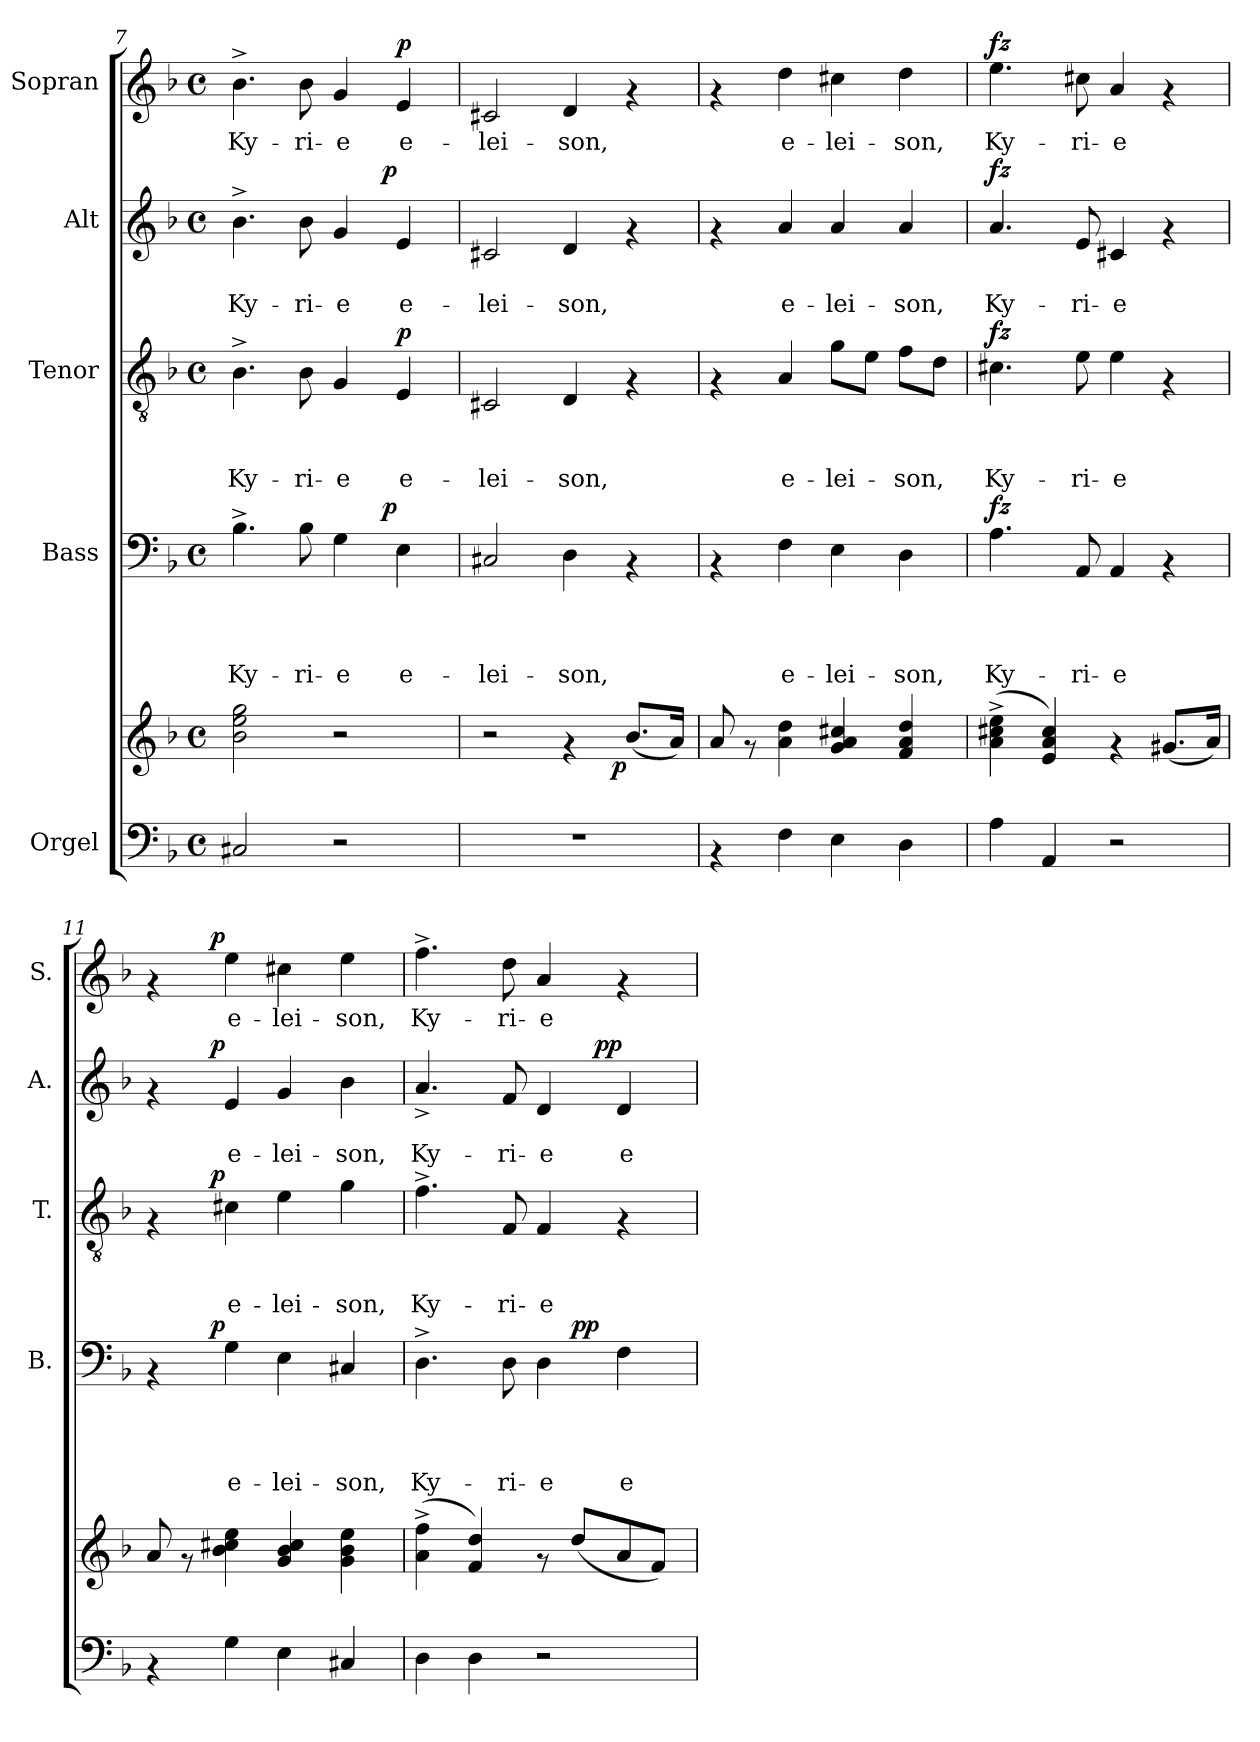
**kern	**kern	**dynam	**kern	**text	**text	**text	**text	**dynam	**kern	**text	**text	**text	**dynam	**kern	**text	**text	**dynam	**kern	**text	**dynam
*part5	*part5	*part5	*part4	*part4	*part4	*part4	*part4	*part4	*part3	*part3	*part3	*part3	*part3	*part2	*part2	*part2	*part2	*part1	*part1	*part1
*staff6	*staff5	*staff5/6	*staff4	*staff4	*staff4	*staff4	*staff4	*staff4	*staff3	*staff3	*staff3	*staff3	*staff3	*staff2	*staff2	*staff2	*staff2	*staff1	*staff1	*staff1
*I"Orgel	*	*	*I"Bass	*	*	*	*	*	*I"Tenor	*	*	*	*	*I"Alt	*	*	*	*I"Sopran	*	*
*	*	*	*I'B.	*	*	*	*	*	*I'T.	*	*	*	*	*I'A.	*	*	*	*I'S.	*	*
*clefF4	*clefG2	*	*clefF4	*	*	*	*	*	*clefGv2	*	*	*	*	*clefG2	*	*	*	*clefG2	*	*
*k[b-]	*k[b-]	*	*k[b-]	*	*	*	*	*	*k[b-]	*	*	*	*	*k[b-]	*	*	*	*k[b-]	*	*
*F:	*F:	*	*F:	*	*	*	*	*	*F:	*	*	*	*	*F:	*	*	*	*F:	*	*
*M4/4	*M4/4	*	*M4/4	*	*	*	*	*	*M4/4	*	*	*	*	*M4/4	*	*	*	*M4/4	*	*
*met(c)	*met(c)	*	*met(c)	*	*	*	*	*	*met(c)	*	*	*	*	*met(c)	*	*	*	*met(c)	*	*
=7	=7	=7	=7	=7	=7	=7	=7	=7	=7	=7	=7	=7	=7	=7	=7	=7	=7	=7	=7	=7
!	!	!	!	!	!	!	!LO:LY:b	!	!	!	!	!LO:LY:b	!	!	!	!LO:LY:b	!	!	!LO:LY:b	!
*	*	*	*^	*	*	*	*	*	*	*	*	*	*	*^	*	*	*	*	*	*
2C#X/	2b-\ 2ee\ 2gg\	.	4.B-^>\	2ryy	.	.	.	Ky-	.	4.B-^>\	.	.	Ky-	.	4.b-^>\	2ryy	.	Ky-	.	4.b-^>\	Ky-	.
!	!	!	!	!	!	!	!	!LO:LY:b	!	!	!	!	!LO:LY:b	!	!	!	!	!LO:LY:b	!	!	!LO:LY:b	!
.	.	.	8B-\	.	.	.	.	-ri-	.	8B-\	.	.	-ri-	.	8b-\	.	.	-ri-	.	8b-\	-ri-	.
!	!	!	!	!	!	!	!	!LO:LY:b	!	!	!	!	!LO:LY:b	!	!	!	!	!LO:LY:b	!	!	!LO:LY:b	!
2r	2r	.	4G\	8..ryy	.	.	.	-e	.	4G/	.	.	-e	.	4g/	8..ryy	.	-e	.	4g/	-e	.
!	!	!	!	!	!	!	!	!	!LO:DY:a	!	!	!	!	!	!	!	!	!	!LO:DY:a	!	!	!
.	.	.	.	4ryy	.	.	.	.	p	.	.	.	.	.	.	4ryy	.	.	p	.	.	.
!	!	!	!	!	!	!	!	!LO:LY:b	!	!	!	!	!LO:LY:b	!LO:DY:a	!	!	!	!LO:LY:b	!	!	!LO:LY:b	!LO:DY:a
.	.	.	4E\	.	.	.	.	e-	.	4E/	.	.	e-	p	4e/	.	.	e-	.	4e/	e-	p
.	.	.	.	32ryy	.	.	.	.	.	.	.	.	.	.	.	32ryy	.	.	.	.	.	.
!!LO:PB:g=z
=8	=8	=8	=8	=8	=8	=8	=8	=8	=8	=8	=8	=8	=8	=8	=8	=8	=8	=8	=8	=8	=8	=8
!	!	!	!	!	!	!	!	!	!	!	!	!	!	!	!LO:TX:a:t=1 5	!	!	!	!	!	!	!
!	!	!	!	!	!	!	!	!LO:LY:b	!	!	!	!	!LO:LY:b	!	!	!	!	!LO:LY:b	!	!	!LO:LY:b	!
*	*^	*	*v	*v	*	*	*	*	*	*	*	*	*	*	*v	*v	*	*	*	*	*	*
1r	2r	2ryy	.	2C#X/	.	.	.	-lei-	.	2C#X/	.	.	-lei-	.	2c#X/	.	-lei-	.	2c#X/	-lei-	.
!	!	!	!	!	!	!	!	!LO:LY:b	!	!	!	!	!LO:LY:b	!	!	!	!LO:LY:b	!	!	!LO:LY:b	!
.	4rf	8..ryy	.	4D\	.	.	.	-son,	.	4D/	.	.	-son,	.	4d/	.	-son,	.	4d/	-son,	.
!	!	!	!LO:DY:b	!	!	!	!	!	!	!	!	!	!	!	!	!	!	!	!	!	!
.	.	4ryy	p	.	.	.	.	.	.	.	.	.	.	.	.	.	.	.	.	.	.
.	(<8.b-/L	.	.	4rAA	.	.	.	.	.	4rF	.	.	.	.	4rf	.	.	.	4rf	.	.
.	16a/Jk)	.	.	.	.	.	.	.	.	.	.	.	.	.	.	.	.	.	.	.	.
.	.	32ryy	.	.	.	.	.	.	.	.	.	.	.	.	.	.	.	.	.	.	.
*	*v	*v	*	*	*	*	*	*	*	*	*	*	*	*	*	*	*	*	*	*	*
=9	=9	=9	=9	=9	=9	=9	=9	=9	=9	=9	=9	=9	=9	=9	=9	=9	=9	=9	=9	=9
4rAA	8a/	.	4rAA	.	.	.	.	.	4rF	.	.	.	.	4rf	.	.	.	4rf	.	.
.	8rf	.	.	.	.	.	.	.	.	.	.	.	.	.	.	.	.	.	.	.
!	!	!	!	!	!	!	!LO:LY:b	!	!	!	!	!LO:LY:b	!	!	!	!LO:LY:b	!	!	!LO:LY:b	!
4F\	4a\ 4dd\	.	4F\	.	.	.	e-	.	4A/	.	.	e-	.	4a/	.	e-	.	4dd\	e-	.
!	!	!	!	!	!	!	!LO:LY:b	!	!	!	!	!LO:LY:b	!	!	!	!LO:LY:b	!	!	!LO:LY:b	!
4E\	4g/ 4a/ 4cc#X/	.	4E\	.	.	.	-lei-	.	8g\L	.	.	-lei-	.	4a/	.	-lei-	.	4cc#X\	-lei-	.
.	.	.	.	.	.	.	.	.	8e\J	.	.	.	.	.	.	.	.	.	.	.
!	!	!	!	!	!	!	!LO:LY:b	!	!	!	!	!LO:LY:b	!	!	!	!LO:LY:b	!	!	!LO:LY:b	!
4D\	4f/ 4a/ 4dd/	.	4D\	.	.	.	-son,	.	8f\L	.	.	-son,	.	4a/	.	-son,	.	4dd\	-son,	.
.	.	.	.	.	.	.	.	.	8d\J	.	.	.	.	.	.	.	.	.	.	.
=10	=10	=10	=10	=10	=10	=10	=10	=10	=10	=10	=10	=10	=10	=10	=10	=10	=10	=10	=10	=10
!	!	!	!	!	!	!	!LO:LY:b	!LO:DY:a	!	!	!	!LO:LY:b	!LO:DY:a	!	!	!LO:LY:b	!LO:DY:a	!	!LO:LY:b	!LO:DY:a
4A\	(>4a\^> 4cc#X\^> 4ee\^>	.	4.A\	.	.	.	Ky-	fz	4.c#X\	.	.	Ky-	fz	4.a/	.	Ky-	fz	4.ee\	Ky-	fz
4AA/	4e/ 4a/ 4cc#/)	.	.	.	.	.	.	.	.	.	.	.	.	.	.	.	.	.	.	.
!	!	!	!	!	!	!	!LO:LY:b	!	!	!	!	!LO:LY:b	!	!	!	!LO:LY:b	!	!	!LO:LY:b	!
.	.	.	8AA/	.	.	.	-ri-	.	8e\	.	.	-ri-	.	8e/	.	-ri-	.	8cc#X\	-ri-	.
!	!	!	!	!	!	!	!LO:LY:b	!	!	!	!	!LO:LY:b	!	!	!	!LO:LY:b	!	!	!LO:LY:b	!
2r	4rf	.	4AA/	.	.	.	-e	.	4e\	.	.	-e	.	4c#X/	.	-e	.	4a/	-e	.
.	(<8.g#X/L	.	4rAA	.	.	.	.	.	4rF	.	.	.	.	4rf	.	.	.	4rf	.	.
.	16a/Jk)	.	.	.	.	.	.	.	.	.	.	.	.	.	.	.	.	.	.	.
=11	=11	=11	=11	=11	=11	=11	=11	=11	=11	=11	=11	=11	=11	=11	=11	=11	=11	=11	=11	=11
*	*	*	*^	*	*	*	*	*	*^	*	*	*	*	*^	*	*	*	*^	*	*
4rAA	8a/	.	4rAA	8..ryy	.	.	.	.	.	4rF	8..ryy	.	.	.	.	4rf	8..ryy	.	.	.	4rf	8..ryy	.	.
.	8rf	.	.	.	.	.	.	.	.	.	.	.	.	.	.	.	.	.	.	.	.	.	.	.
!	!	!	!	!	!	!	!	!	!LO:DY:a	!	!	!	!	!	!LO:DY:a	!	!	!	!	!LO:DY:a	!	!	!	!LO:DY:a
.	.	.	.	2ryy	.	.	.	.	p	.	2ryy	.	.	.	p	.	2ryy	.	.	p	.	2ryy	.	p
!	!	!	!	!	!	!	!	!LO:LY:b	!	!	!	!	!	!LO:LY:b	!	!	!	!	!LO:LY:b	!	!	!	!LO:LY:b	!
4G\	4b-\ 4cc#X\ 4ee\	.	4G\	.	.	.	.	e-	.	4c#X\	.	.	.	e-	.	4e/	.	.	e-	.	4ee\	.	e-	.
!	!	!	!	!	!	!	!	!LO:LY:b	!	!	!	!	!	!LO:LY:b	!	!	!	!	!LO:LY:b	!	!	!	!LO:LY:b	!
4E\	4g/ 4b-/ 4cc#/	.	4E\	.	.	.	.	-lei-	.	4e\	.	.	.	-lei-	.	4g/	.	.	-lei-	.	4cc#X\	.	-lei-	.
.	.	.	.	4ryy	.	.	.	.	.	.	4ryy	.	.	.	.	.	4ryy	.	.	.	.	4ryy	.	.
!	!	!	!	!	!	!	!	!LO:LY:b	!	!	!	!	!	!LO:LY:b	!	!	!	!	!LO:LY:b	!	!	!	!LO:LY:b	!
4C#X/	4g\ 4b-\ 4ee\	.	4C#X/	.	.	.	.	-son,	.	4g\	.	.	.	-son,	.	4b-\	.	.	-son,	.	4ee\	.	-son,	.
.	.	.	.	32ryy	.	.	.	.	.	.	32ryy	.	.	.	.	.	32ryy	.	.	.	.	32ryy	.	.
=12	=12	=12	=12	=12	=12	=12	=12	=12	=12	=12	=12	=12	=12	=12	=12	=12	=12	=12	=12	=12	=12	=12	=12	=12
!	!	!	!	!	!	!	!	!LO:LY:b	!	!	!	!	!	!LO:LY:b	!	!	!	!	!LO:LY:b	!	!	!	!LO:LY:b	!
*	*	*	*	*	*	*	*	*	*	*v	*v	*	*	*	*	*	*	*	*	*	*v	*v	*	*
4D\	(>4a\^> 4ff\^>	.	4.D^>\	2ryy	.	.	.	Ky-	.	4.f^>\	.	.	Ky-	.	4.a^</	2ryy	.	Ky-	.	4.ff^>\	Ky-	.
4D\	4f/ 4dd/)	.	.	.	.	.	.	.	.	.	.	.	.	.	.	.	.	.	.	.	.	.
!	!	!	!	!	!	!	!	!LO:LY:b	!	!	!	!	!LO:LY:b	!	!	!	!	!LO:LY:b	!	!	!LO:LY:b	!
.	.	.	8D\	.	.	.	.	-ri-	.	8F/	.	.	-ri-	.	8f/	.	.	-ri-	.	8dd\	-ri-	.
!	!	!	!	!	!	!	!	!LO:LY:b	!	!	!	!	!LO:LY:b	!	!	!	!	!LO:LY:b	!	!	!LO:LY:b	!
2r	8rf	.	4D\	8ryy	.	.	.	-e	.	4F/	.	.	-e	.	4d/	8.ryy	.	-e	.	4a/	-e	.
!	!	!	!	!	!	!	!	!	!LO:DY:a	!	!	!	!	!	!	!	!	!	!	!	!	!
.	(<8dd/L	.	.	4.ryy	.	.	.	.	pp	.	.	.	.	.	.	.	.	.	.	.	.	.
!	!	!	!	!	!	!	!	!	!	!	!	!	!	!	!	!	!	!	!LO:DY:a	!	!	!
.	.	.	.	.	.	.	.	.	.	.	.	.	.	.	.	4ryy	.	.	pp	.	.	.
!	!	!	!	!	!	!	!	!LO:LY:b	!	!	!	!	!	!	!	!	!	!LO:LY:b	!	!	!	!
.	8a/	.	4F\	.	.	.	.	e-	.	4rF	.	.	.	.	4d/	.	.	e-	.	4rf	.	.
.	8f/J)	.	.	.	.	.	.	.	.	.	.	.	.	.	.	.	.	.	.	.	.	.
.	.	.	.	.	.	.	.	.	.	.	.	.	.	.	.	16ryy	.	.	.	.	.	.
*	*	*	*v	*v	*	*	*	*	*	*	*	*	*	*	*v	*v	*	*	*	*	*	*
=	=	=	=	=	=	=	=	=	=	=	=	=	=	=	=	=	=	=	=	=
*-	*-	*-	*-	*-	*-	*-	*-	*-	*-	*-	*-	*-	*-	*-	*-	*-	*-	*-	*-	*-
